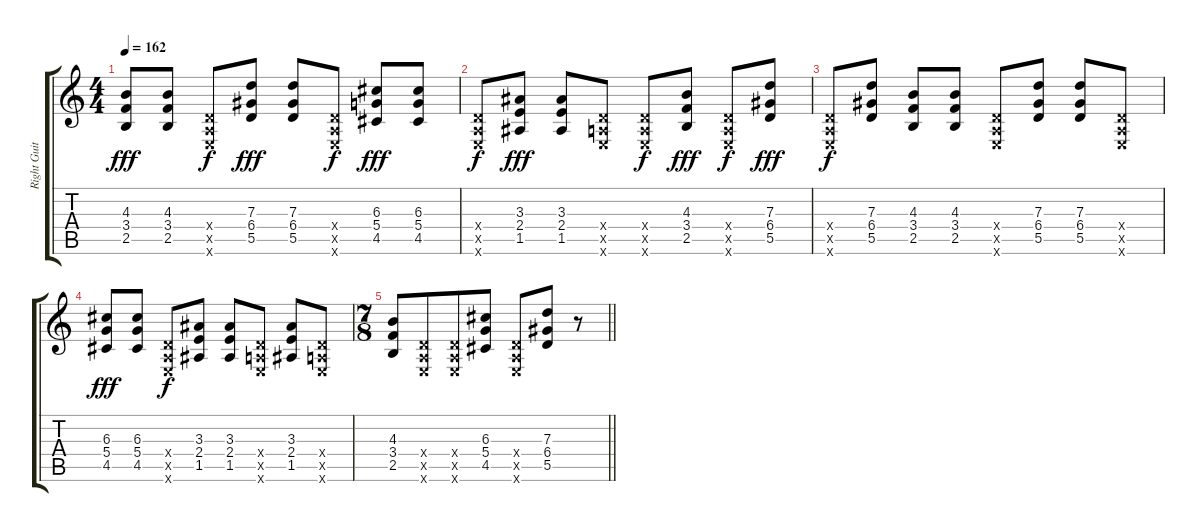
\track ("Right Guitar" "Right Guit") {instrument distortionguitar}
\staff {score tabs}
\tuning (E4 B3 G3 D3 A2 E2) {hide}
\ts (4 4)
\tempo 162
\clef g2
\ks c
(4.3 3.4 2.5).8{dy fff} (4.3 3.4 2.5).8 (0.4{x} 0.5{x} 0.6{x}).8{dy f} (7.3 6.4 5.5).8{dy fff} (7.3 6.4 5.5).8 (0.4{x} 0.5{x} 0.6{x}).8{dy f} (6.3 5.4 4.5).8{dy fff} (6.3 5.4 4.5).8 |
(0.4{x} 0.5{x} 0.6{x}).8{dy f} (3.3 2.4 1.5).8{dy fff} (3.3 2.4 1.5).8 (0.4{x} 0.5{x} 0.6{x}).8 (0.4{x} 0.5{x} 0.6{x}).8{dy f} (4.3 3.4 2.5).8{dy fff} (0.4{x} 0.5{x} 0.6{x}).8{dy f} (7.3 6.4 5.5).8{dy fff} |
(0.4{x} 0.5{x} 0.6{x}).8{dy f} (7.3 6.4 5.5).8 (4.3 3.4 2.5).8 (4.3 3.4 2.5).8 (0.4{x} 0.5{x} 0.6{x}).8 (7.3 6.4 5.5).8 (7.3 6.4 5.5).8 (0.4{x} 0.5{x} 0.6{x}).8 |
(6.3 5.4 4.5).8{dy fff} (6.3 5.4 4.5).8 (0.4{x} 0.5{x} 0.6{x}).8{dy f} (3.3 2.4 1.5).8 (3.3 2.4 1.5).8 (0.4{x} 0.5{x} 0.6{x}).8 (3.3 2.4 1.5).8 (0.4{x} 0.5{x} 0.6{x}).8 |
\ts (7 8)
\barLineRight lightlight
(4.3 3.4 2.5).8 (0.4{x} 0.5{x} 0.6{x}).8 (0.4{x} 0.5{x} 0.6{x}).8 (6.3 5.4 4.5).8 (0.4{x} 0.5{x} 0.6{x}).8 (7.3 6.4 5.5).8 r.8
